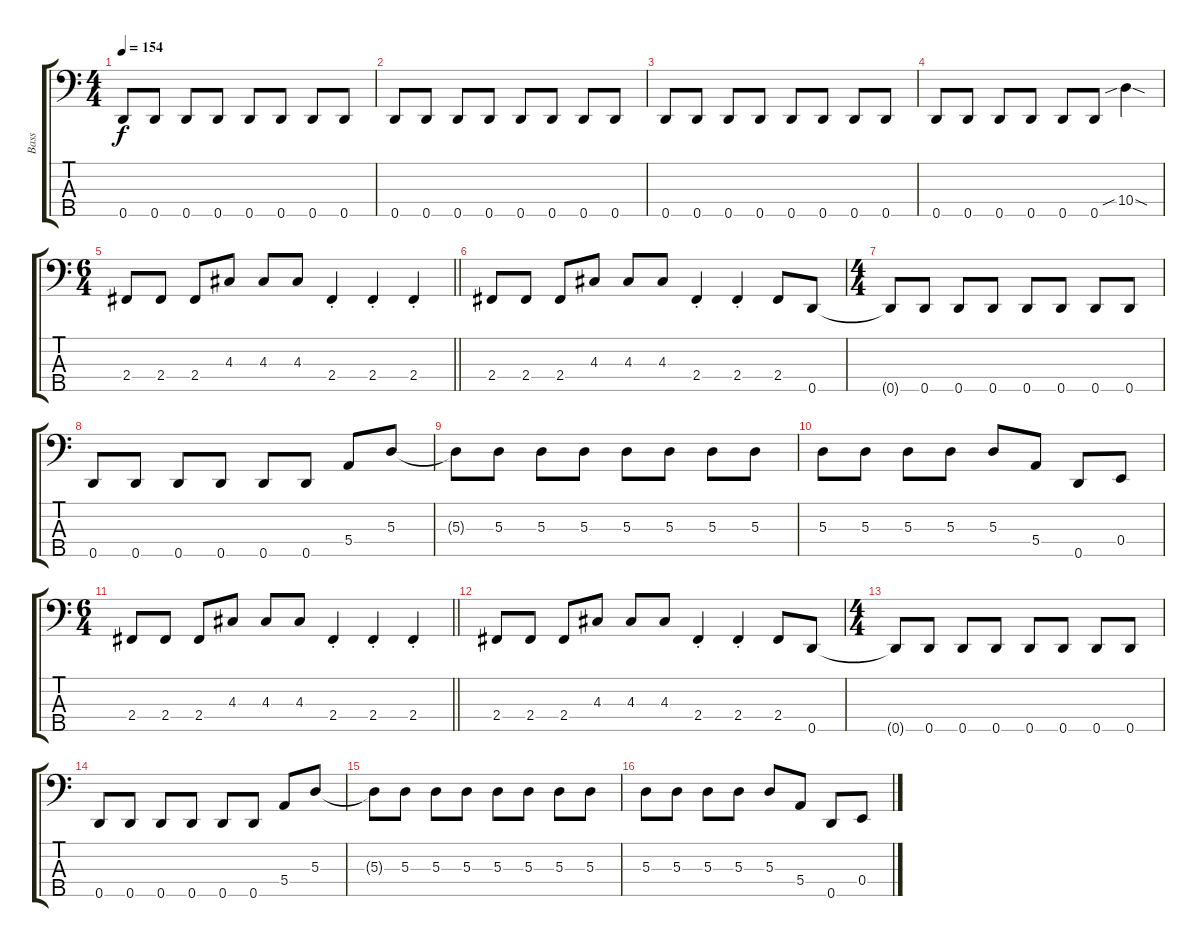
\track ("Bass" "Bass") {instrument electricbassfinger}
\staff {score tabs}
\tuning (G3 D2 A1 E1 D1) {hide}
\ts (4 4)
\tempo 154
\clef f4
\ks c
0.5.8{dy f} 0.5.8 0.5.8 0.5.8 0.5.8 0.5.8 0.5.8 0.5.8 |
0.5.8 0.5.8 0.5.8 0.5.8 0.5.8 0.5.8 0.5.8 0.5.8 |
0.5.8 0.5.8 0.5.8 0.5.8 0.5.8 0.5.8 0.5.8 0.5.8 |
0.5.8 0.5.8 0.5.8 0.5.8 0.5.8 0.5.8 10.4{sib sod}.4 |
\ts (6 4)
\barLineRight lightlight
2.4.8 2.4.8 2.4.8 4.3.8 4.3.8 4.3.8 2.4{st}.4 2.4{st}.4 2.4{st}.4 |
2.4.8 2.4.8 2.4.8 4.3.8 4.3.8 4.3.8 2.4{st}.4 2.4{st}.4 2.4.8 0.5.8 |
\ts (4 4)
0.5{t}.8 0.5.8 0.5.8 0.5.8 0.5.8 0.5.8 0.5.8 0.5.8 |
0.5.8 0.5.8 0.5.8 0.5.8 0.5.8 0.5.8 5.4.8 5.3.8 |
5.3{t}.8 5.3.8 5.3.8 5.3.8 5.3.8 5.3.8 5.3.8 5.3.8 |
5.3.8 5.3.8 5.3.8 5.3.8 5.3.8 5.4.8 0.5.8 0.4.8 |
\ts (6 4)
\barLineRight lightlight
2.4.8 2.4.8 2.4.8 4.3.8 4.3.8 4.3.8 2.4{st}.4 2.4{st}.4 2.4{st}.4 |
2.4.8 2.4.8 2.4.8 4.3.8 4.3.8 4.3.8 2.4{st}.4 2.4{st}.4 2.4.8 0.5.8 |
\ts (4 4)
0.5{t}.8 0.5.8 0.5.8 0.5.8 0.5.8 0.5.8 0.5.8 0.5.8 |
0.5.8 0.5.8 0.5.8 0.5.8 0.5.8 0.5.8 5.4.8 5.3.8 |
5.3{t}.8 5.3.8 5.3.8 5.3.8 5.3.8 5.3.8 5.3.8 5.3.8 |
5.3.8 5.3.8 5.3.8 5.3.8 5.3.8 5.4.8 0.5.8 0.4.8
